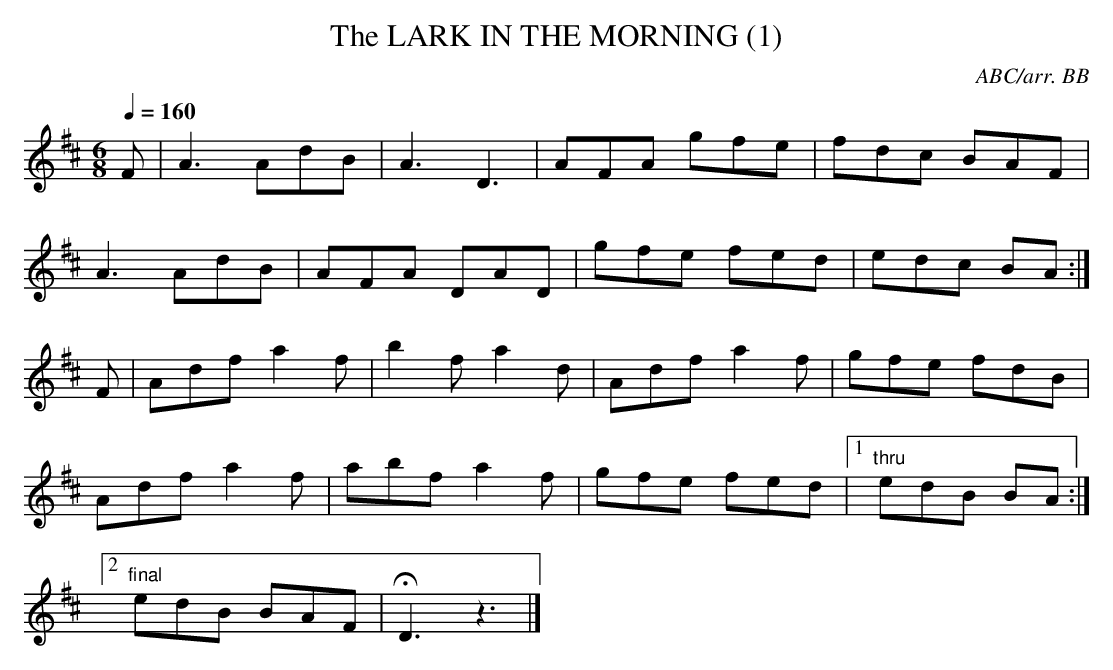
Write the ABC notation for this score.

X:1
T:LARK IN THE MORNING (1), The
C:ABC/arr. BB
M:6/8
L:1/8
Q:1/4=160
K:D
F|A3 AdB|A3 D3|AFA gfe|fdc BAF|
A3 AdB|AFA DAD|gfe fed|edc BA :|
F|Adf a2f|b2f a2d|Adf a2f|gfe fdB|
Adf a2f|abf a2f|gfe fed|1 "thru"edB BA :|
[2 "final"edB BAF|HD3z3|]
